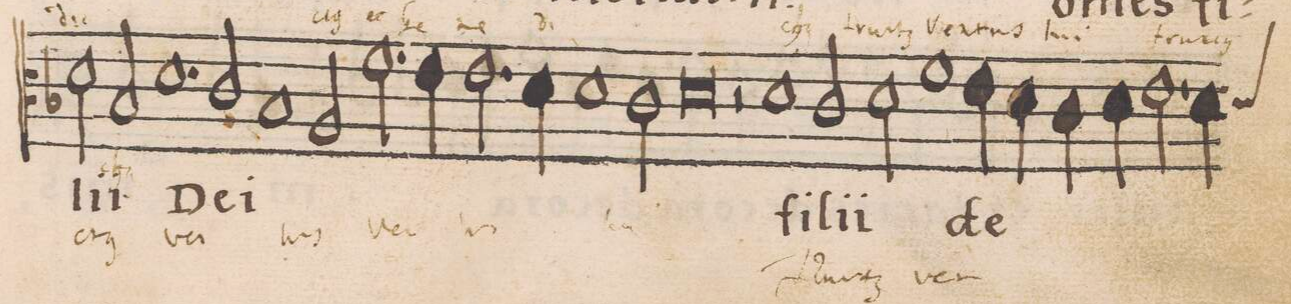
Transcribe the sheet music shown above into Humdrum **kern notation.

**kern	**text	**text
*I"CANTVS	*	*
*clefC3	*	*
*k[]	*	*
*met(C|)	*	*
*M2/1	*	*
2d\	-li-	-ct(us)
2B-X/	-i	Ven-
=48-	=48-	=48-
1.d	De-	.
2c/	.	.
=49-	=49-	=49-
1B-y	-i	.
2A/	.	-tris
2.f\	.	Ven-
=50-	=50-	=50-
4e\	.	.
2.e\	.	-tris
4d\	.	.
1d\	.	tu-
=51-	=51-	=51-
2c\	.	-i
0d	.	.
=52-	=52-	=52-
2r	.	.
1d\	fi-	Fruc-
=53-	=53-	=53-
2c/	-li-	-t(us)
2d\	-i	.
1f\	.	ven-
=54-	=54-	=54-
4e\	de-	.
4d\	.	.
4c\	.	.
4d\	.	.
2.e\	.	.
=55-	=55-	=55-
*custos:d	*	*
4d\	.	.
*-	*-	*-
